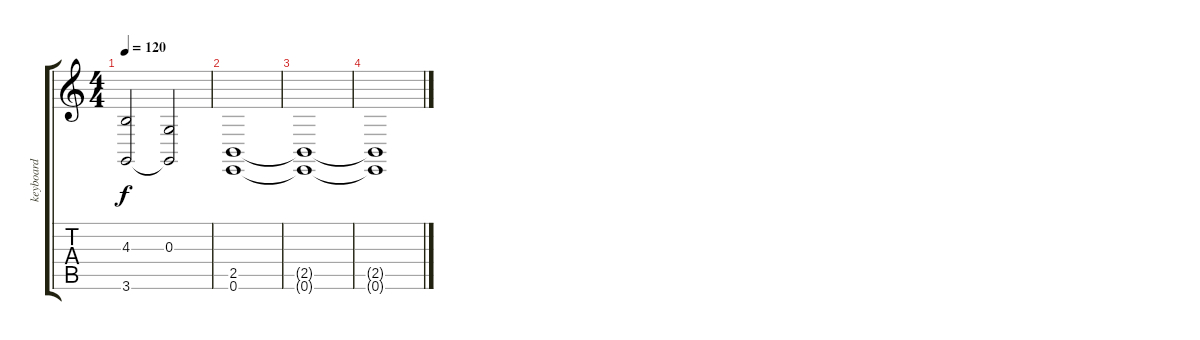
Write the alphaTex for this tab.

\track ("keyboard" "keyboard") {instrument rockorgan}
\staff {score tabs}
\tuning (E4 B3 G3 D3 A2 E2) {hide}
\ts (4 4)
\tempo 120
\clef g2
\ks c
(4.3 3.6{t}).2{dy f} (0.3 3.6{t}).2 |
(2.5 0.6).1 |
(2.5{t} 0.6{t}).1 |
(2.5{t} 0.6{t}).1
